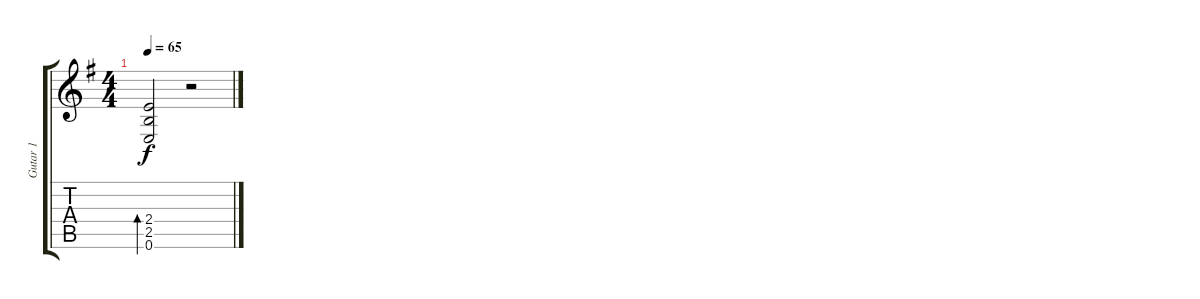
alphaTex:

\track ("Gutar 1" "Gutar 1") {instrument acousticguitarsteel}
\staff {score tabs}
\tuning (E4 B3 G3 D3 A2 E2) {hide}
\ts (4 4)
\tempo 65
\clef g2
\ks eminor
(2.4 2.5 0.6).2{bd 60 dy f} r.2
